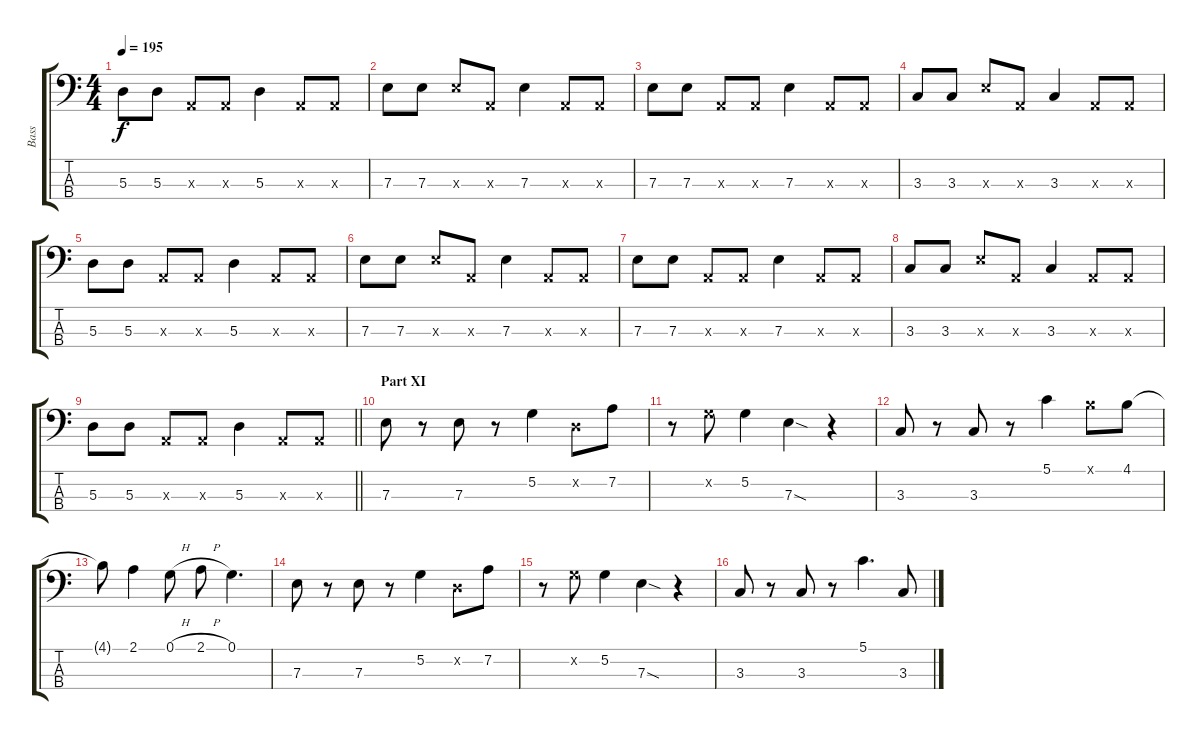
\track ("Bass" "Bass") {instrument electricbasspick}
\staff {score tabs}
\tuning (G2 D2 A1 E1) {hide}
\ts (4 4)
\tempo 195
\clef f4
\ks c
5.3.8{dy f} 5.3.8 0.3{x}.8 0.3{x}.8 5.3.4 0.3{x}.8 0.3{x}.8 |
7.3.8 7.3.8 7.3{x}.8 0.3{x}.8 7.3.4 0.3{x}.8 0.3{x}.8 |
7.3.8 7.3.8 0.3{x}.8 0.3{x}.8 7.3.4 0.3{x}.8 0.3{x}.8 |
3.3.8 3.3.8 7.3{x}.8 0.3{x}.8 3.3.4 0.3{x}.8 0.3{x}.8 |
5.3.8 5.3.8 0.3{x}.8 0.3{x}.8 5.3.4 0.3{x}.8 0.3{x}.8 |
7.3.8 7.3.8 7.3{x}.8 0.3{x}.8 7.3.4 0.3{x}.8 0.3{x}.8 |
7.3.8 7.3.8 0.3{x}.8 0.3{x}.8 7.3.4 0.3{x}.8 0.3{x}.8 |
3.3.8 3.3.8 7.3{x}.8 0.3{x}.8 3.3.4 0.3{x}.8 0.3{x}.8 |
\barLineRight lightlight
5.3.8 5.3.8 0.3{x}.8 0.3{x}.8 5.3.4 0.3{x}.8 0.3{x}.8 |
\section ("" "Part XI")
7.3.8 r.8 7.3.8 r.8 5.2.4 0.2{x}.8 7.2.8 |
r.8 5.2{x}.8 5.2.4 7.3{sod}.4 r.4 |
3.3.8 r.8 3.3.8 r.8 5.1.4 4.1{x}.8 4.1.8 |
4.1{t}.8 2.1.4 0.1{h}.8 2.1{h}.8 0.1.4{d} |
7.3.8 r.8 7.3.8 r.8 5.2.4 0.2{x}.8 7.2.8 |
r.8 5.2{x}.8 5.2.4 7.3{sod}.4 r.4 |
3.3.8 r.8 3.3.8 r.8 5.1.4{d} 3.3{ss}.8
